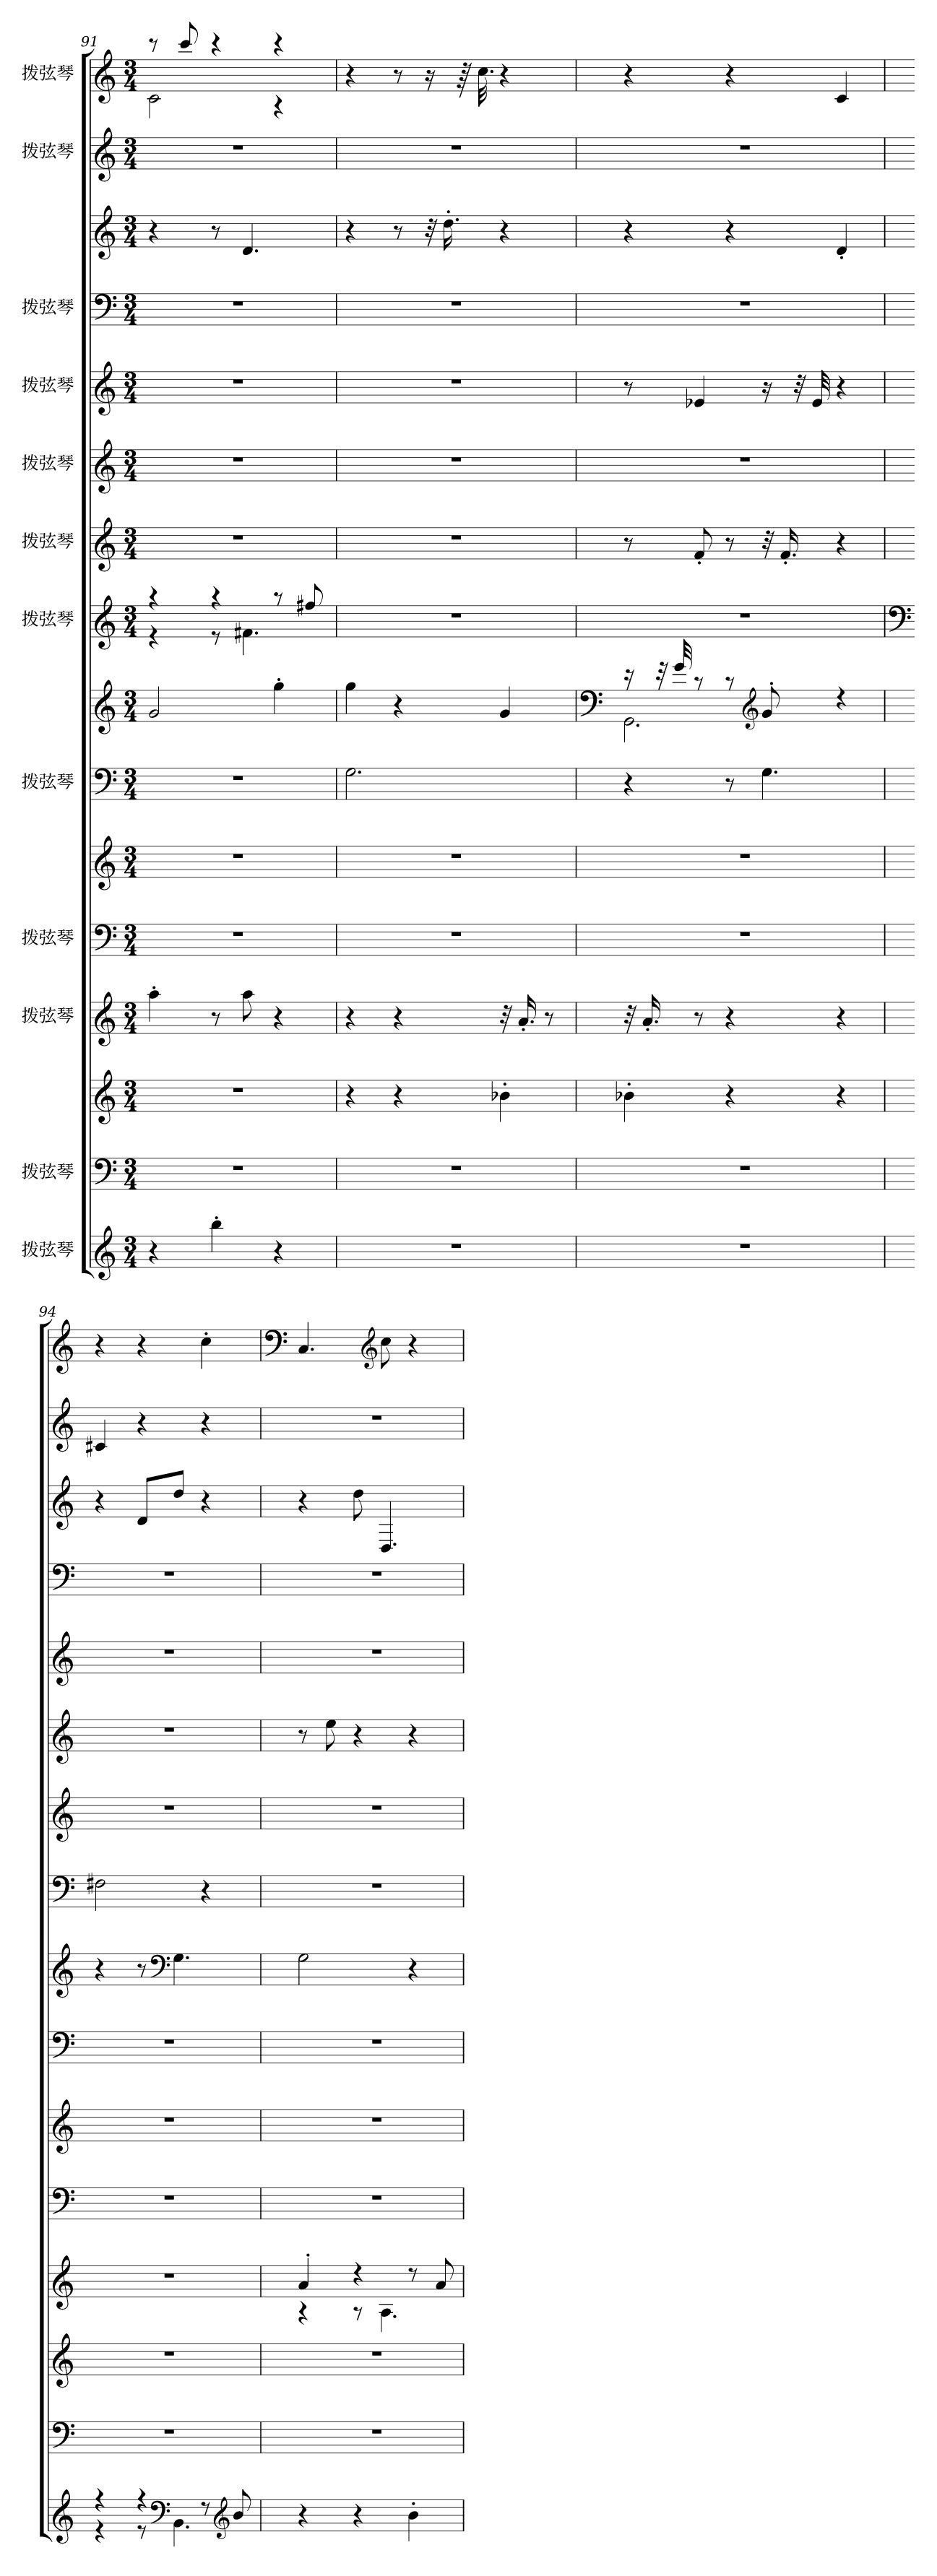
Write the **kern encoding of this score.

**kern	**kern	**kern	**kern	**kern	**kern	**kern	**kern	**kern	**kern	**kern	**kern	**kern	**kern	**kern	**kern
*part12	*part11	*part11	*part10	*part9	*part9	*part8	*part8	*part7	*part6	*part5	*part4	*part3	*part3	*part2	*part1
*staff16	*staff15	*staff14	*staff13	*staff12	*staff11	*staff10	*staff9	*staff8	*staff7	*staff6	*staff5	*staff4	*staff3	*staff2	*staff1
*I"拨弦琴	*I"拨弦琴	*	*I"拨弦琴	*I"拨弦琴	*	*I"拨弦琴	*	*I"拨弦琴	*I"拨弦琴	*I"拨弦琴	*I"拨弦琴	*I"拨弦琴	*	*I"拨弦琴	*I"拨弦琴
!!LO:PB:g=z
*clefG2	*clefF4	*clefG2	*clefG2	*clefF4	*clefG2	*clefF4	*clefG2	*clefG2	*clefG2	*clefG2	*clefG2	*clefF4	*clefG2	*clefG2	*clefG2
*k[]	*k[]	*k[]	*k[]	*k[]	*k[]	*k[]	*k[]	*k[]	*k[]	*k[]	*k[]	*k[]	*k[]	*k[]	*k[]
*M3/4	*M3/4	*M3/4	*M3/4	*M3/4	*M3/4	*M3/4	*M3/4	*M3/4	*M3/4	*M3/4	*M3/4	*M3/4	*M3/4	*M3/4	*M3/4
=91	=91	=91	=91	=91	=91	=91	=91	=91	=91	=91	=91	=91	=91	=91	=91
*	*	*	*	*	*	*	*	*^	*	*	*	*	*	*	*^
4r	2.r	2.r	4aa'\	2.r	2.r	2.r	2g/	4r	4r	2.r	2.r	2.r	2.r	4r	2.r	8r	2c\
.	.	.	.	.	.	.	.	.	.	.	.	.	.	.	.	8ccc/	.
4bb'\	.	.	8r	.	.	.	.	4r	8r	.	.	.	.	8r	.	4r	.
.	.	.	8aa\	.	.	.	.	.	4.f#X\	.	.	.	.	4.d/	.	.	.
4r	.	.	4r	.	.	.	4gg'\	8r	.	.	.	.	.	.	.	4r	4r
.	.	.	.	.	.	.	.	8ff#X/	.	.	.	.	.	.	.	.	.
*	*	*	*	*	*	*	*	*v	*v	*	*	*	*	*	*	*v	*v
=92	=92	=92	=92	=92	=92	=92	=92	=92	=92	=92	=92	=92	=92	=92	=92
2.r	2.r	4r	4r	2.r	2.r	2.G\	4gg\	2.r	2.r	2.r	2.r	2.r	4r	2.r	4r
.	.	4r	4r	.	.	.	4r	.	.	.	.	.	8r	.	8r
.	.	.	.	.	.	.	.	.	.	.	.	.	32r	.	16r
.	.	.	.	.	.	.	.	.	.	.	.	.	16.dd'\	.	.
.	.	.	.	.	.	.	.	.	.	.	.	.	.	.	64r
.	.	.	.	.	.	.	.	.	.	.	.	.	.	.	32.cc\
.	.	4b-X'\	32r	.	.	.	4g/	.	.	.	.	.	4r	.	4r
.	.	.	16.a'/	.	.	.	.	.	.	.	.	.	.	.	.
.	.	.	8r	.	.	.	.	.	.	.	.	.	.	.	.
=93	=93	=93	=93	=93	=93	=93	=93	=93	=93	=93	=93	=93	=93	=93	=93
*	*	*	*	*	*	*	*clefF4	*	*	*	*	*	*	*	*
*	*	*	*	*	*	*	*^	*	*	*	*	*	*	*	*
2.r	2.r	4b-X'\	32r	2.r	2.r	4r	16r	2.GG\	2.r	8r	2.r	8r	2.r	4r	2.r	4r
.	.	.	16.a'/	.	.	.	.	.	.	.	.	.	.	.	.	.
.	.	.	.	.	.	.	32r	.	.	.	.	.	.	.	.	.
.	.	.	.	.	.	.	32g/	.	.	.	.	.	.	.	.	.
.	.	.	8r	.	.	.	8r	.	.	8f'/	.	4e-X/	.	.	.	.
.	.	4r	4r	.	.	8r	8r	.	.	8r	.	.	.	4r	.	4r
*	*	*	*	*	*	*	*clefG2	*	*	*	*	*	*	*	*	*
.	.	.	.	.	.	4.G\	8g'/	.	.	32r	.	16r	.	.	.	.
.	.	.	.	.	.	.	.	.	.	16.f'/	.	.	.	.	.	.
.	.	.	.	.	.	.	.	.	.	.	.	32r	.	.	.	.
.	.	.	.	.	.	.	.	.	.	.	.	32e-/	.	.	.	.
.	.	4r	4r	.	.	.	4r	.	.	4r	.	4r	.	4d'/	.	4c/
*	*	*	*	*	*	*	*v	*v	*	*	*	*	*	*	*	*
!!LO:PB:g=z
=94	=94	=94	=94	=94	=94	=94	=94	=94	=94	=94	=94	=94	=94	=94	=94
*	*	*	*	*	*	*	*	*clefF4	*	*	*	*	*	*	*
*^	*	*	*	*	*	*	*	*	*	*	*	*	*	*	*
4r	4r	2.r	2.r	2.r	2.r	2.r	2.r	4r	2F#X\	2.r	2.r	2.r	2.r	4r	4c#X/	4r
4r	8r	.	.	.	.	.	.	8r	.	.	.	.	.	8d/L	4r	4r
*clefF4	*	*	*	*	*	*	*	*clefF4	*	*	*	*	*	*	*	*
.	4.BB\	.	.	.	.	.	.	4.G\	.	.	.	.	.	8dd/J	.	.
8r	.	.	.	.	.	.	.	.	4r	.	.	.	.	4r	4r	4cc'\
*clefG2	*	*	*	*	*	*	*	*	*	*	*	*	*	*	*	*
8b/	.	.	.	.	.	.	.	.	.	.	.	.	.	.	.	.
*v	*v	*	*	*	*	*	*	*	*	*	*	*	*	*	*	*
=95	=95	=95	=95	=95	=95	=95	=95	=95	=95	=95	=95	=95	=95	=95	=95
*	*	*	*	*	*	*	*	*	*	*	*	*	*	*	*clefF4
*	*	*	*^	*	*	*	*	*	*	*	*	*	*	*	*
4r	2.r	2.r	4a'/	4r	2.r	2.r	2.r	2G\	2.r	2.r	8r	2.r	2.r	4r	2.r	4.C/
.	.	.	.	.	.	.	.	.	.	.	8ee\	.	.	.	.	.
4r	.	.	4r	8r	.	.	.	.	.	.	4r	.	.	8dd\	.	.
*	*	*	*	*	*	*	*	*	*	*	*	*	*	*	*	*clefG2
.	.	.	.	4.A\	.	.	.	.	.	.	.	.	.	4.D/	.	8cc\
4b'\	.	.	8r	.	.	.	.	4r	.	.	4r	.	.	.	.	4r
.	.	.	8a/	.	.	.	.	.	.	.	.	.	.	.	.	.
*	*	*	*v	*v	*	*	*	*	*	*	*	*	*	*	*	*
=	=	=	=	=	=	=	=	=	=	=	=	=	=	=	=
*-	*-	*-	*-	*-	*-	*-	*-	*-	*-	*-	*-	*-	*-	*-	*-
